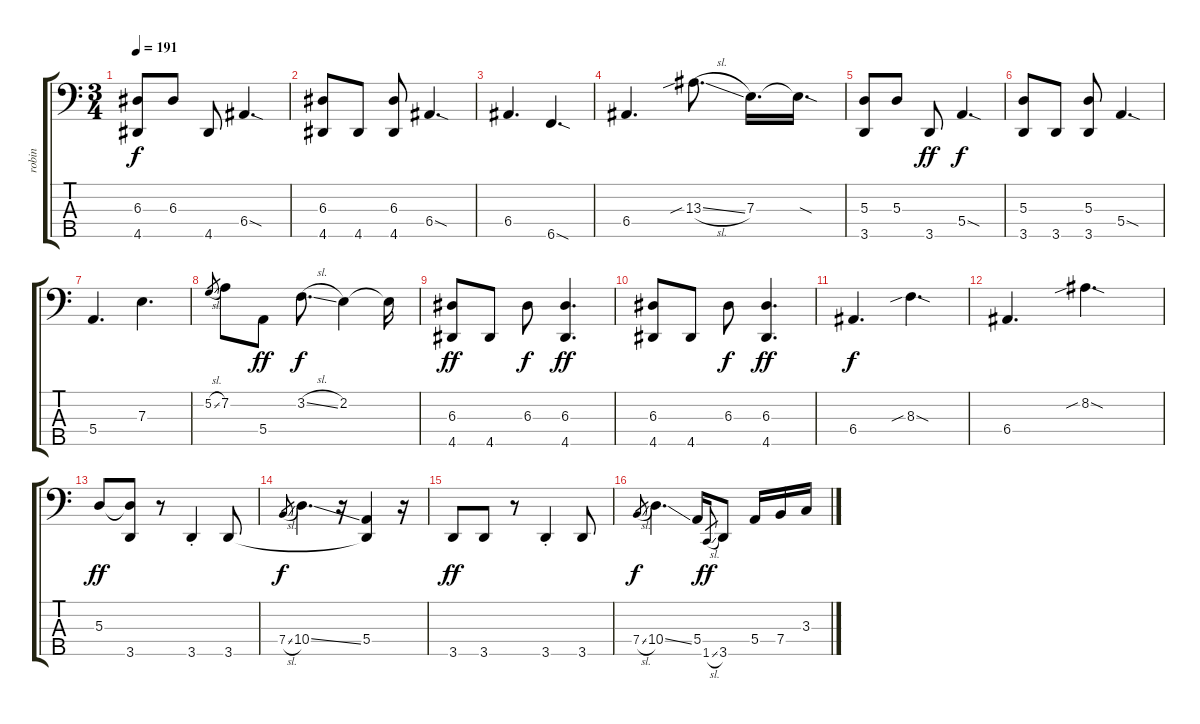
\track ("robin" "robin") {instrument fretlessbass}
\staff {score tabs}
\tuning (G2 D2 A1 E1 B0) {hide}
\ts (3 4)
\tempo 191
\clef f4
\ks c
(6.3 4.5).8{dy f} 6.3.8 4.5.8 6.4{sod}.4{d} |
(6.3 4.5).8 4.5.8 (6.3 4.5).8 6.4{sod}.4{d} |
6.4.4{d} 6.5{sod}.4{d} |
6.4.4{d} 13.3{sib sl}.8{d} 7.3.16{d} 7.3{sod t}.16{d} |
(5.3 3.5).8 5.3.8 3.5.8{dy ff} 5.4{sod}.4{d dy f} |
(5.3 3.5).8 3.5.8 (5.3 3.5).8 5.4{sod}.4{d} |
5.4.4{d} 7.3.4{d} |
5.2{sl}.8{gr} 7.2.8 5.4.8{dy ff} 3.2{sl}.8{d dy f} 2.2.4 2.2{t}.16 |
(6.3 4.5).8{dy ff} 4.5.8 6.3.8{dy f} (6.3 4.5).4{d dy ff} |
(6.3 4.5).8 4.5.8 6.3.8{dy f} (6.3 4.5).4{d dy ff} |
6.4.4{d dy f} 8.3{sib sod}.4{d} |
6.4.4{d} 8.2{sib sod}.4{d} |
5.3.8{dy ff} (5.3{t} 3.5).8 r.8 3.5{st}.4 3.5.8 |
7.4{sl}.8{gr dy f} 10.4{ss}.4{d} r.16 (5.4 3.5{t}).4 r.16 |
3.5.8{dy ff} 3.5.8 r.8 3.5{st}.4 3.5.8 |
7.4{sl}.8{gr dy f} 10.4{ss}.4{d} 5.4.16 1.5{sl}.8{gr dy ff} 3.5.8 5.4.16 7.4.16 3.3.16
